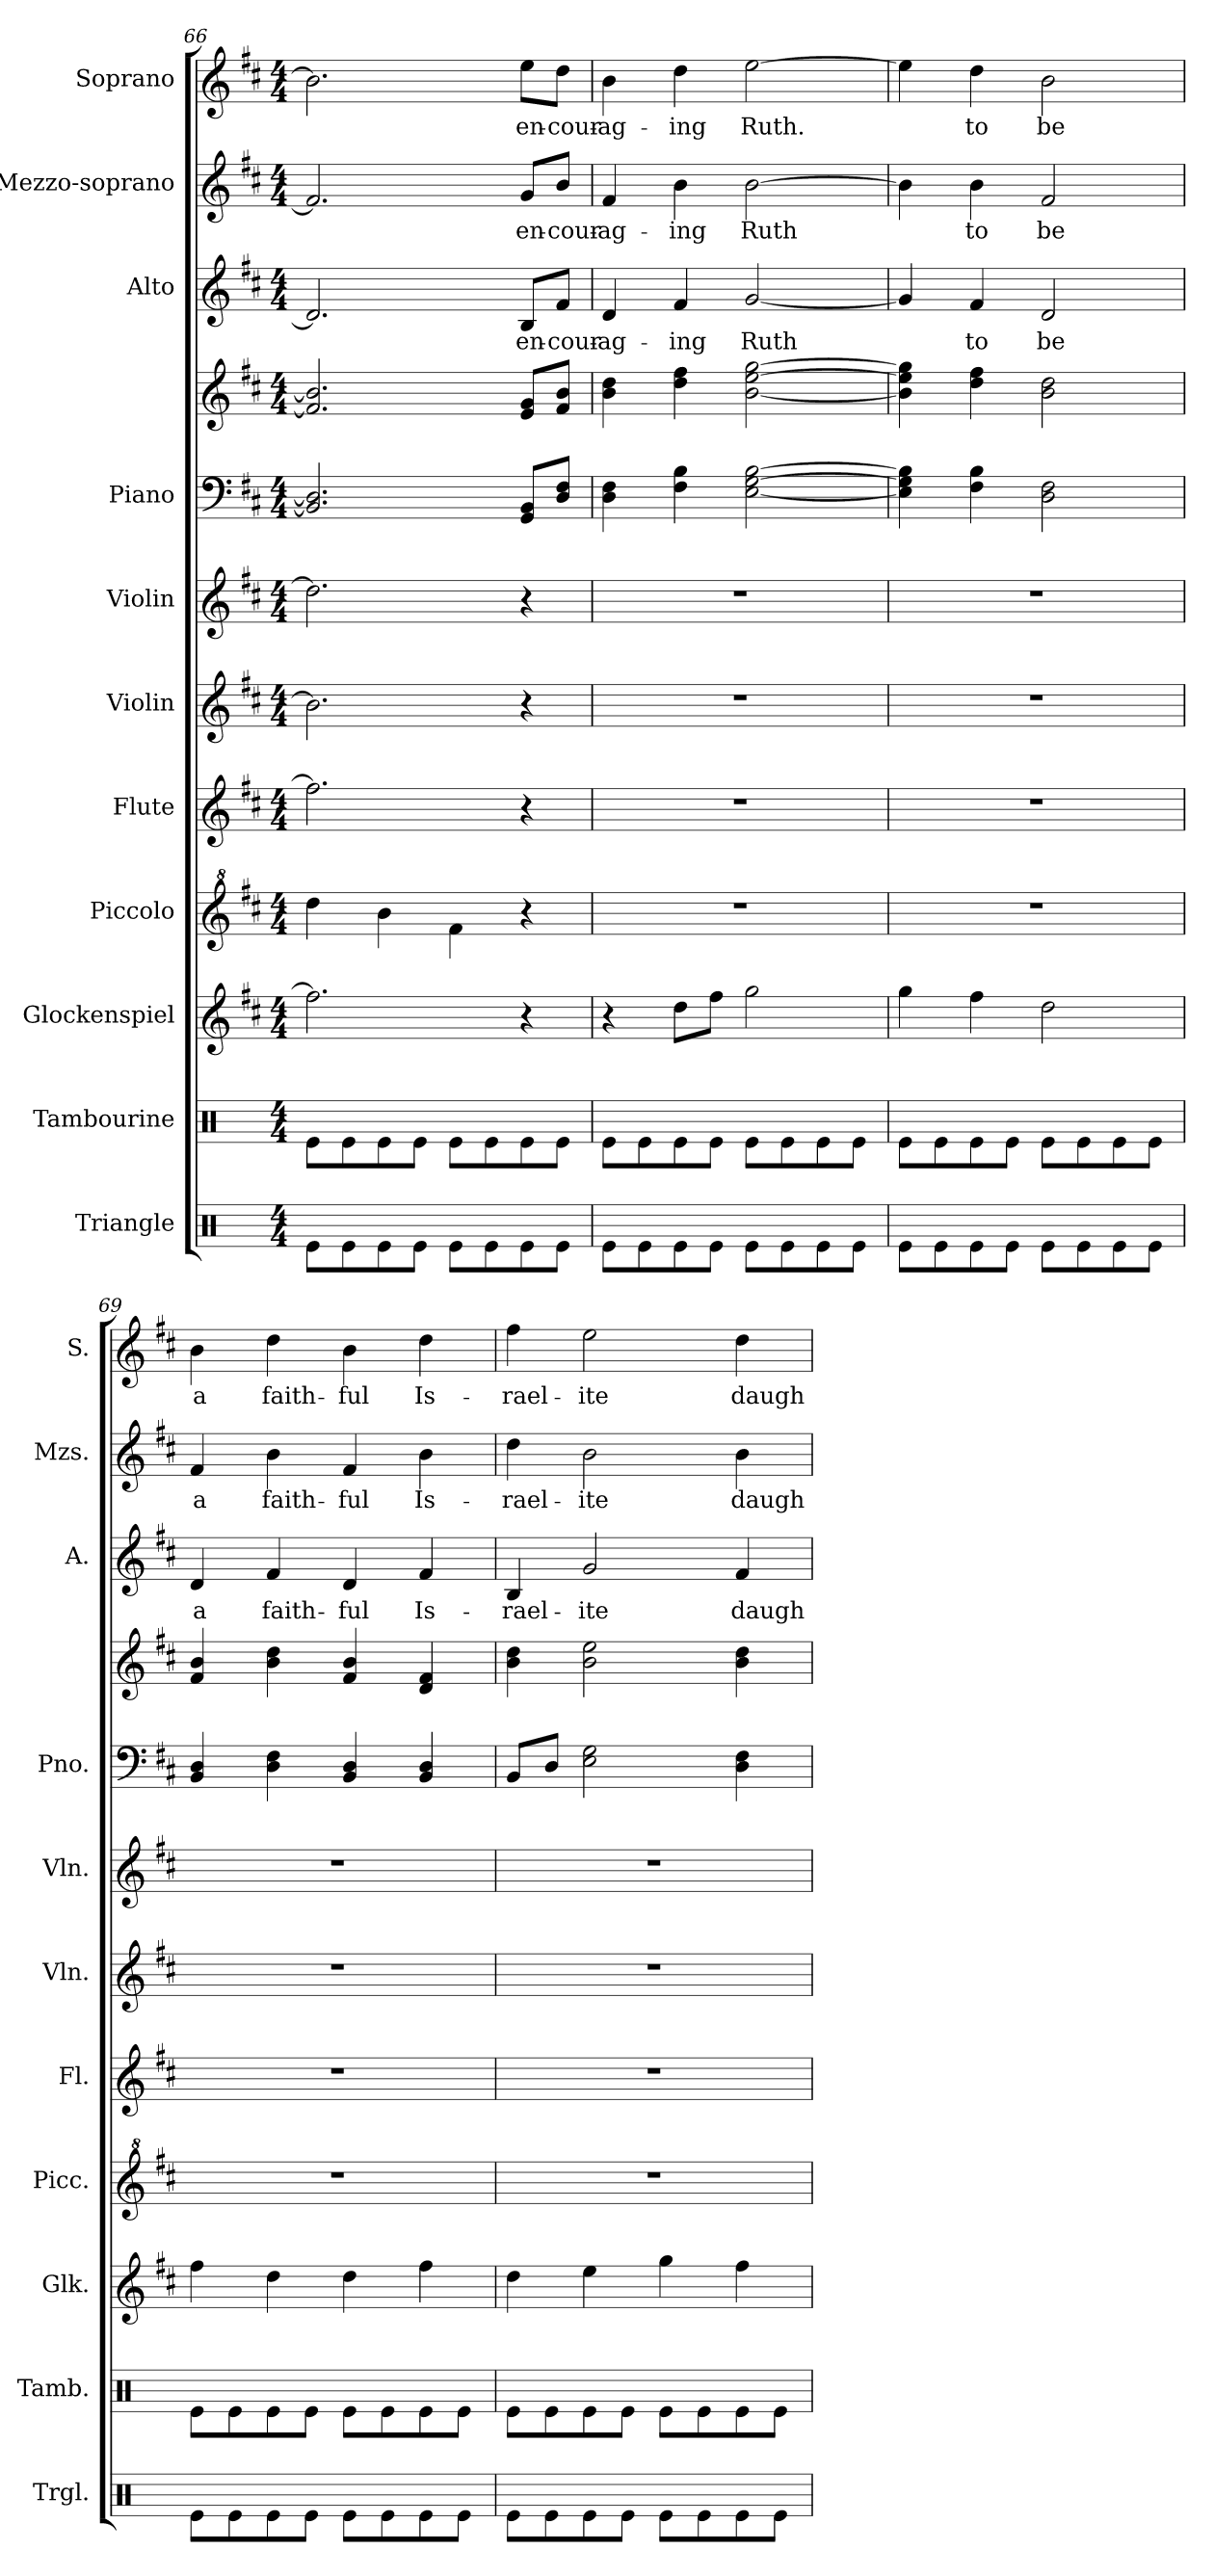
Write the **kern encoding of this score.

**kern	**kern	**kern	**kern	**kern	**kern	**kern	**kern	**kern	**kern	**text	**kern	**text	**kern	**text
*part11	*part10	*part9	*part8	*part7	*part6	*part5	*part4	*part4	*part3	*part3	*part2	*part2	*part1	*part1
*staff12	*staff11	*staff10	*staff9	*staff8	*staff7	*staff6	*staff5	*staff4	*staff3	*staff3	*staff2	*staff2	*staff1	*staff1
*I"Triangle	*I"Tambourine	*I"Glockenspiel	*I"Piccolo	*I"Flute	*I"Violin	*I"Violin	*I"Piano	*	*I"Alto	*	*I"Mezzo-soprano	*	*I"Soprano	*
*I'Trgl.	*I'Tamb.	*I'Glk.	*I'Picc.	*I'Fl.	*I'Vln.	*I'Vln.	*I'Pno.	*	*I'A.	*	*I'Mzs.	*	*I'S.	*
!!LO:PB:g=z
*clefX	*clefX	*clefG2	*clefG^2	*clefG2	*clefG2	*clefG2	*clefF4	*clefG2	*clefG2	*	*clefG2	*	*clefG2	*
*	*	*ITrd-14c-24	*ITrd-7c-12	*	*	*	*	*	*	*	*	*	*	*
*k[]	*k[]	*k[f#c#]	*k[f#c#]	*k[f#c#]	*k[f#c#]	*k[f#c#]	*k[f#c#]	*k[f#c#]	*k[f#c#]	*	*k[f#c#]	*	*k[f#c#]	*
*M4/4	*M4/4	*M4/4	*M4/4	*M4/4	*M4/4	*M4/4	*M4/4	*M4/4	*M4/4	*	*M4/4	*	*M4/4	*
=66	=66	=66	=66	=66	=66	=66	=66	=66	=66	=66	=66	=66	=66	=66
8Re\L	8Re\L	2.ffff#\]	4dddd\	2.ff#\]	2.b\]	2.dd\]	2.BB/] 2.D/]	2.f#/] 2.b/]	2.d/]	.	2.f#/]	.	2.b\]	.
8Re\	8Re\	.	.	.	.	.	.	.	.	.	.	.	.	.
8Re\	8Re\	.	4bbb\	.	.	.	.	.	.	.	.	.	.	.
8Re\J	8Re\J	.	.	.	.	.	.	.	.	.	.	.	.	.
8Re\L	8Re\L	.	4fff#\	.	.	.	.	.	.	.	.	.	.	.
8Re\	8Re\	.	.	.	.	.	.	.	.	.	.	.	.	.
8Re\	8Re\	4r	4r	4r	4r	4r	8GG/ 8BB/L	8e/ 8g/L	8B/L	en-	8g/L	en-	8ee\L	en-
8Re\J	8Re\J	.	.	.	.	.	8D/ 8F#/J	8f#/ 8b/J	8f#/J	-cour-	8b/J	-cour-	8dd\J	-cour-
=67	=67	=67	=67	=67	=67	=67	=67	=67	=67	=67	=67	=67	=67	=67
8Re\L	8Re\L	4r	1r	1r	1r	1r	4D\ 4F#\	4b\ 4dd\	4d/	-ag-	4f#/	-ag-	4b\	-ag-
8Re\	8Re\	.	.	.	.	.	.	.	.	.	.	.	.	.
8Re\	8Re\	8dddd\L	.	.	.	.	4F#\ 4B\	4dd\ 4ff#\	4f#/	-ing	4b\	-ing	4dd\	-ing
8Re\J	8Re\J	8ffff#\J	.	.	.	.	.	.	.	.	.	.	.	.
8Re\L	8Re\L	2gggg\	.	.	.	.	[2E\ [2G\ [2B\	[2b\ [2ee\ [2gg\	[2g/	Ruth	[2b\	Ruth	[2ee\	Ruth.
8Re\	8Re\	.	.	.	.	.	.	.	.	.	.	.	.	.
8Re\	8Re\	.	.	.	.	.	.	.	.	.	.	.	.	.
8Re\J	8Re\J	.	.	.	.	.	.	.	.	.	.	.	.	.
=68	=68	=68	=68	=68	=68	=68	=68	=68	=68	=68	=68	=68	=68	=68
8Re\L	8Re\L	4gggg\	1r	1r	1r	1r	4E\] 4G\] 4B\]	4b\] 4ee\] 4gg\]	4g/]	.	4b\]	.	4ee\]	.
8Re\	8Re\	.	.	.	.	.	.	.	.	.	.	.	.	.
8Re\	8Re\	4ffff#\	.	.	.	.	4F#\ 4B\	4dd\ 4ff#\	4f#/	to	4b\	to	4dd\	to
8Re\J	8Re\J	.	.	.	.	.	.	.	.	.	.	.	.	.
8Re\L	8Re\L	2dddd\	.	.	.	.	2D\ 2F#\	2b\ 2dd\	2d/	be	2f#/	be	2b\	be
8Re\	8Re\	.	.	.	.	.	.	.	.	.	.	.	.	.
8Re\	8Re\	.	.	.	.	.	.	.	.	.	.	.	.	.
8Re\J	8Re\J	.	.	.	.	.	.	.	.	.	.	.	.	.
=69	=69	=69	=69	=69	=69	=69	=69	=69	=69	=69	=69	=69	=69	=69
8Re\L	8Re\L	4ffff#\	1r	1r	1r	1r	4BB/ 4D/	4f#/ 4b/	4d/	a	4f#/	a	4b\	a
8Re\	8Re\	.	.	.	.	.	.	.	.	.	.	.	.	.
8Re\	8Re\	4dddd\	.	.	.	.	4D\ 4F#\	4b\ 4dd\	4f#/	faith-	4b\	faith-	4dd\	faith-
8Re\J	8Re\J	.	.	.	.	.	.	.	.	.	.	.	.	.
8Re\L	8Re\L	4dddd\	.	.	.	.	4BB/ 4D/	4f#/ 4b/	4d/	-ful	4f#/	-ful	4b\	-ful
8Re\	8Re\	.	.	.	.	.	.	.	.	.	.	.	.	.
8Re\	8Re\	4ffff#\	.	.	.	.	4BB/ 4D/	4d/ 4f#/	4f#/	Is-	4b\	Is-	4dd\	Is-
8Re\J	8Re\J	.	.	.	.	.	.	.	.	.	.	.	.	.
!!LO:PB:g=z
=70	=70	=70	=70	=70	=70	=70	=70	=70	=70	=70	=70	=70	=70	=70
8Re\L	8Re\L	4dddd\	1r	1r	1r	1r	8BB/L	4b\ 4dd\	4B/	-rael-	4dd\	-rael-	4ff#\	-rael-
8Re\	8Re\	.	.	.	.	.	8D/J	.	.	.	.	.	.	.
8Re\	8Re\	4eeee\	.	.	.	.	2E\ 2G\	2b\ 2ee\	2g/	-ite	2b\	-ite	2ee\	-ite
8Re\J	8Re\J	.	.	.	.	.	.	.	.	.	.	.	.	.
8Re\L	8Re\L	4gggg\	.	.	.	.	.	.	.	.	.	.	.	.
8Re\	8Re\	.	.	.	.	.	.	.	.	.	.	.	.	.
8Re\	8Re\	4ffff#\	.	.	.	.	4D\ 4F#\	4b\ 4dd\	4f#/	daugh-	4b\	daugh-	4dd\	daugh-
8Re\J	8Re\J	.	.	.	.	.	.	.	.	.	.	.	.	.
=	=	=	=	=	=	=	=	=	=	=	=	=	=	=
*-	*-	*-	*-	*-	*-	*-	*-	*-	*-	*-	*-	*-	*-	*-
